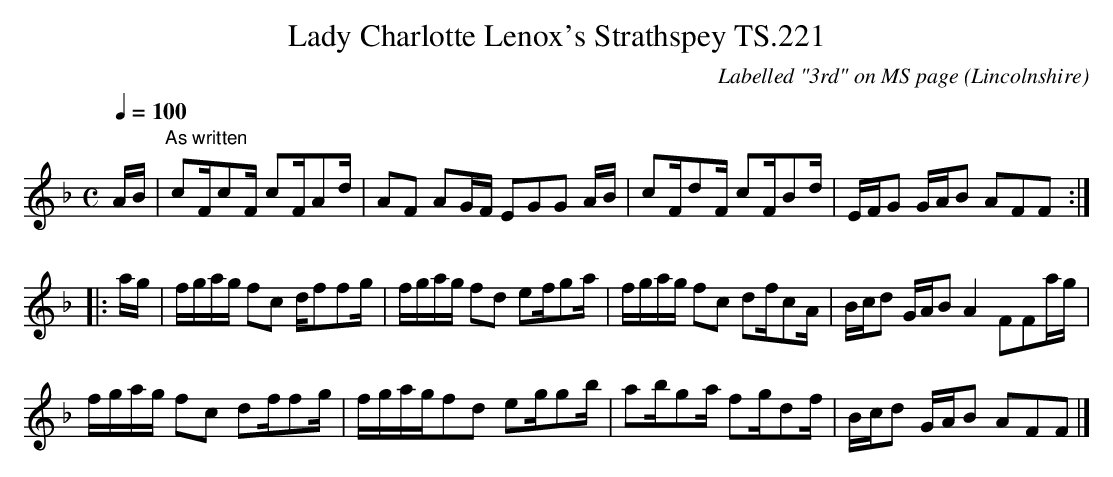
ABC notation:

X:1
T:Lady Charlotte Lenox's Strathspey TS.221
C:Labelled "3rd" on MS page
L:1/8
M:C
O:Lincolnshire
Q:1/4=100
K:F
A/B/|"As written"cF/cF/ cF/Ad/|AF AG/F/ EGG A/B/|cF/dF/ cF/Bd/|E/F/G G/A/B AFF:|!
|:a/g/|f/g/a/g/ fc d/ffg/|f/g/a/g/ fd ef/ga/|f/g/a/g/ fc df/cA/|B/c/d G/A/BA2FFa/g/|!
f/g/a/g/ fc df/fg/|f/g/a/g/fd eg/gb/|ab/ga/ fg/df/|B/c/d G/A/B AFF|]
